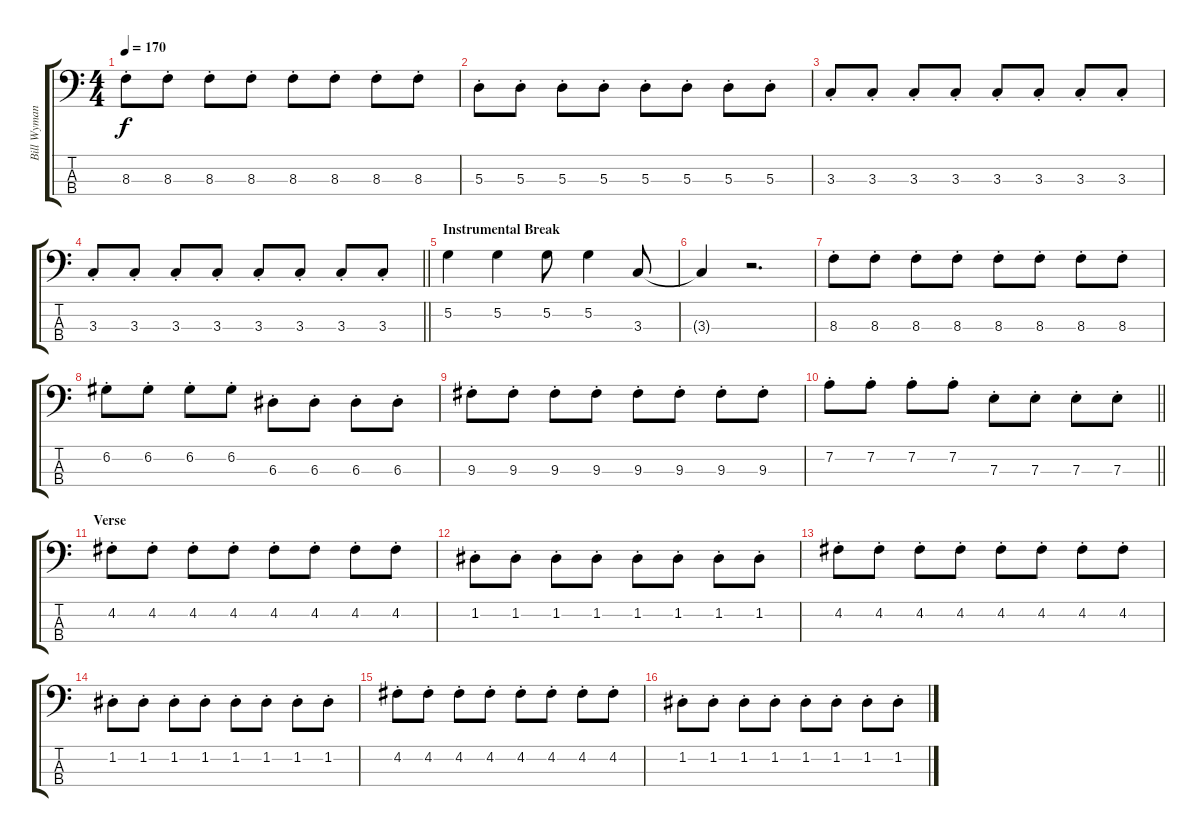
\track ("Bill Wyman" "Bill Wyman") {instrument electricbasspick}
\staff {score tabs}
\tuning (G2 D2 A1 E1) {hide}
\ts (4 4)
\tempo 170
\clef f4
\ks c
8.3{st}.8{dy f} 8.3{st}.8 8.3{st}.8 8.3{st}.8 8.3{st}.8 8.3{st}.8 8.3{st}.8 8.3{st}.8 |
5.3{st}.8 5.3{st}.8 5.3{st}.8 5.3{st}.8 5.3{st}.8 5.3{st}.8 5.3{st}.8 5.3{st}.8 |
3.3{st}.8 3.3{st}.8 3.3{st}.8 3.3{st}.8 3.3{st}.8 3.3{st}.8 3.3{st}.8 3.3{st}.8 |
\barLineRight lightlight
3.3{st}.8 3.3{st}.8 3.3{st}.8 3.3{st}.8 3.3{st}.8 3.3{st}.8 3.3{st}.8 3.3{st}.8 |
\section ("" "Instrumental Break")
5.2.4 5.2.4 5.2.8 5.2.4 3.3.8 |
3.3{t}.4 r.2{d} |
8.3{st}.8 8.3{st}.8 8.3{st}.8 8.3{st}.8 8.3{st}.8 8.3{st}.8 8.3{st}.8 8.3{st}.8 |
6.2{st}.8 6.2{st}.8 6.2{st}.8 6.2{st}.8 6.3{st}.8 6.3{st}.8 6.3{st}.8 6.3{st}.8 |
9.3{st}.8 9.3{st}.8 9.3{st}.8 9.3{st}.8 9.3{st}.8 9.3{st}.8 9.3{st}.8 9.3{st}.8 |
\barLineRight lightlight
7.2{st}.8 7.2{st}.8 7.2{st}.8 7.2{st}.8 7.3{st}.8 7.3{st}.8 7.3{st}.8 7.3{st}.8 |
\section ("" "Verse")
4.2{st}.8 4.2{st}.8 4.2{st}.8 4.2{st}.8 4.2{st}.8 4.2{st}.8 4.2{st}.8 4.2{st}.8 |
1.2{st}.8 1.2{st}.8 1.2{st}.8 1.2{st}.8 1.2{st}.8 1.2{st}.8 1.2{st}.8 1.2{st}.8 |
4.2{st}.8 4.2{st}.8 4.2{st}.8 4.2{st}.8 4.2{st}.8 4.2{st}.8 4.2{st}.8 4.2{st}.8 |
1.2{st}.8 1.2{st}.8 1.2{st}.8 1.2{st}.8 1.2{st}.8 1.2{st}.8 1.2{st}.8 1.2{st}.8 |
4.2{st}.8 4.2{st}.8 4.2{st}.8 4.2{st}.8 4.2{st}.8 4.2{st}.8 4.2{st}.8 4.2{st}.8 |
1.2{st}.8 1.2{st}.8 1.2{st}.8 1.2{st}.8 1.2{st}.8 1.2{st}.8 1.2{st}.8 1.2{st}.8
